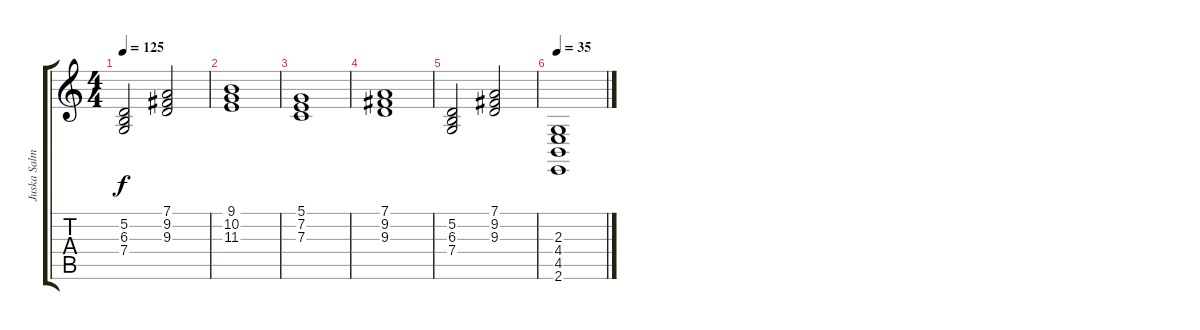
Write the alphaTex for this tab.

\track ("Juska Salminen" "Juska Salm") {instrument tremolostrings}
\staff {score tabs}
\tuning (D4 A3 F3 C3 G2 D2) {hide}
\ts (4 4)
\tempo 125
\clef g2
\ks c
(5.2 6.3 7.4).2{dy f} (7.1 9.2 9.3).2 |
(9.1 10.2 11.3).1 |
(5.1 7.2 7.3).1 |
(7.1 9.2 9.3).1 |
(5.2 6.3 7.4).2 (7.1 9.2 9.3).2 |
\tempo 35
(2.3 4.4 4.5 2.6).1
